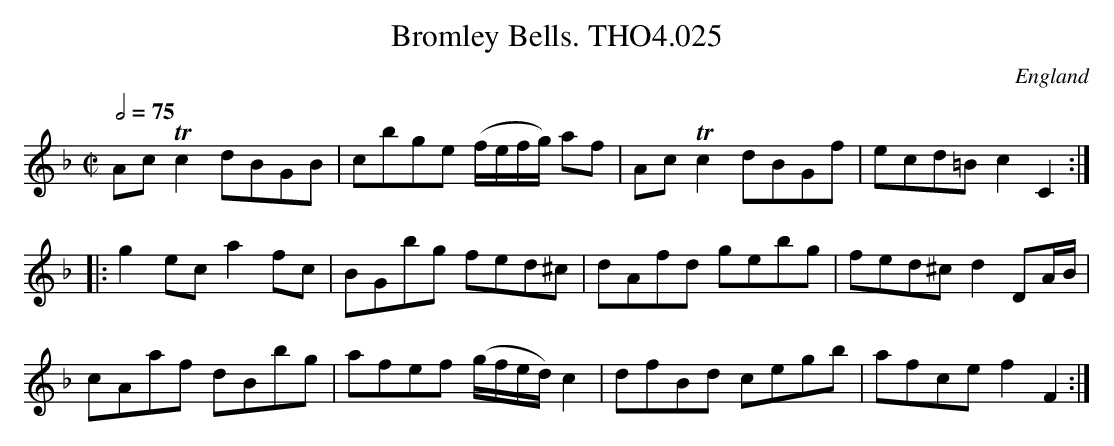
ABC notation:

X:1
T:Bromley Bells. THO4.025
O:England
M:C|
L:1/8
Q:1/2=75
K:F major
Ac Tc2 dBGB|cbge (f/e/f/g/) af|Ac Tc2 dBGf|ecd=B c2C2:|
|:g2 ec a2 fc|BGbg fed^c|dAfd gebg|fed^c d2 DA/B/|
cAaf dBbg|afef (g/f/e/d/) c2|dfBd cegb|afce f2F2:|
